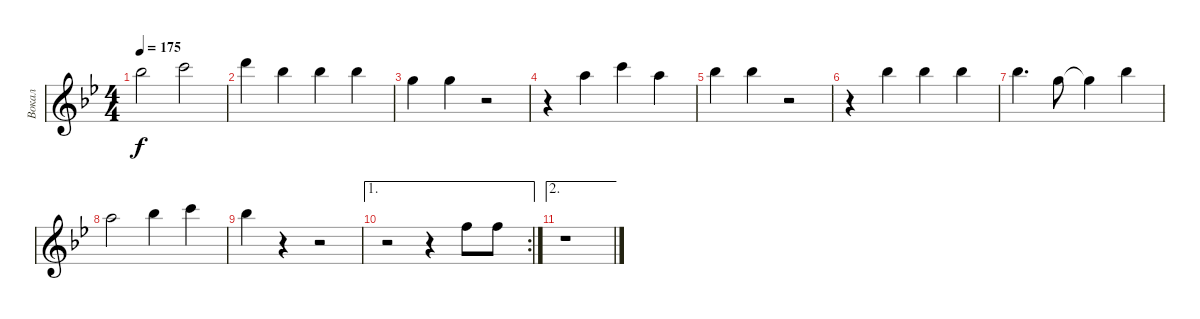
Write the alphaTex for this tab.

\track ("Вокал" "Вокал") {instrument fx7echoes}
\staff {score}
\tuning (E4 B3 G3 D3 A2 E2) {hide}
\ts (4 4)
\tempo 175
\clef g2
\ks bb
18.1.2{dy f} 20.1.2 |
22.1.4 23.2.4 23.2.4 23.2.4 |
24.3.4 24.3.4 r.2 |
r.4 22.2.4 20.1.4 22.2.4 |
23.2.4 23.2.4 r.2 |
r.4 23.2.4 23.2.4 23.2.4 |
23.2.4{d} 24.3.8 24.3{t}.4 23.2.4 |
22.2.2 23.2.4 20.1.4 |
18.1.4 r.4 r.2 |
\ae 1
\rc 2
r.2 r.4 18.2.8 18.2.8 |
\ae 2
r.1
